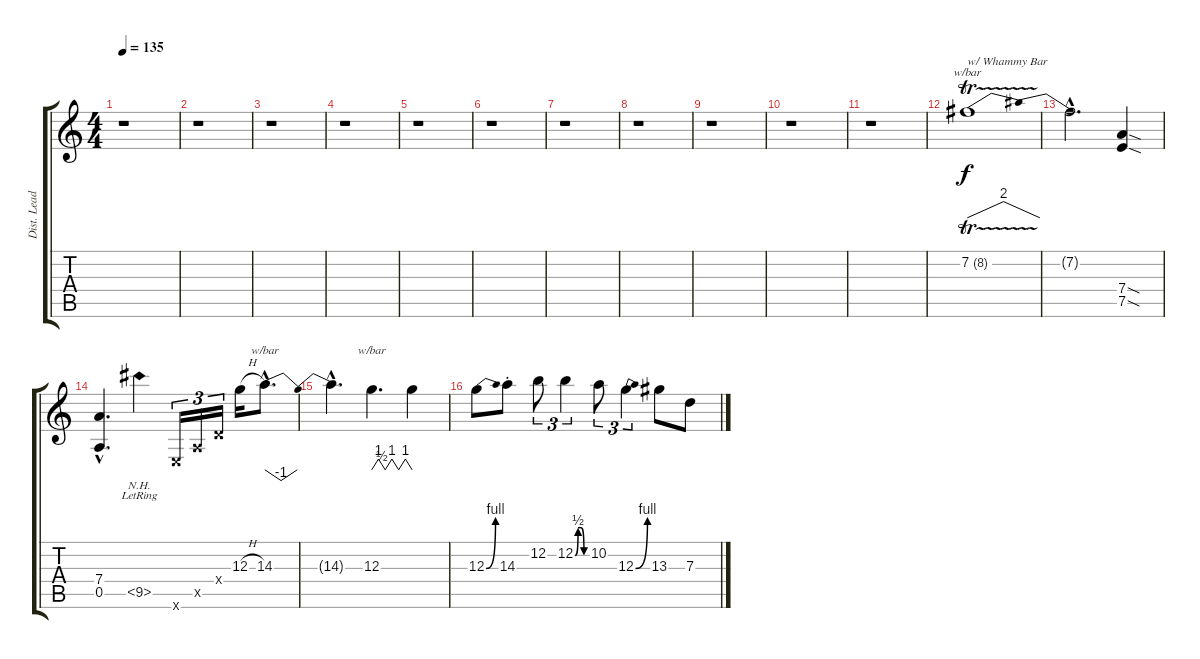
\track ("Dist. Lead Guitar (Alex Lifeson)" "Dist. Lead") {instrument distortionguitar}
\staff {score tabs}
\tuning (E4 B3 G3 D3 A2 E2) {hide}
\ts (4 4)
\tempo 135
\clef g2
\ks c
r.1{dy f} |
r.1 |
r.1 |
r.1 |
r.1 |
r.1 |
r.1 |
r.1 |
r.1 |
r.1 |
r.1 |
7.2{tr (8 16)}.1{tbe (dip default 0 0 30 8 60 0) txt "w/ Whammy Bar"} |
7.2{hac t}.2{d} (7.4{sod} 7.5{sod}).4 |
(7.4{hac} 0.5{hac}).4{d} 9.5{nh lr}.4 0.6{x}.16{tu (3 2)} 0.5{x}.16{tu (3 2)} 0.4{x}.16{tu (3 2)} 12.3{h}.16 14.3{hac}.8{d tbe (dip default 0 0 30 -4 60 0)} |
14.3{hac t}.4{d} 12.3.4{d tbe (custom default 0 0 10 4 15 2 20 0 30 4 40 0 50 4 60 0)} 12.3{t}.4 |
12.3{be (bend 0 0 60 4)}.8 14.3{st}.8 12.2.8{tu (3 2)} 12.2{be (custom 0 0 15 2 30 2 45 0 60 0)}.4{tu (3 2)} 10.2.8{tu (3 2)} 12.3{be (bend 0 0 60 4)}.4{tu (3 2)} 13.3.8 7.3{sl}.8
